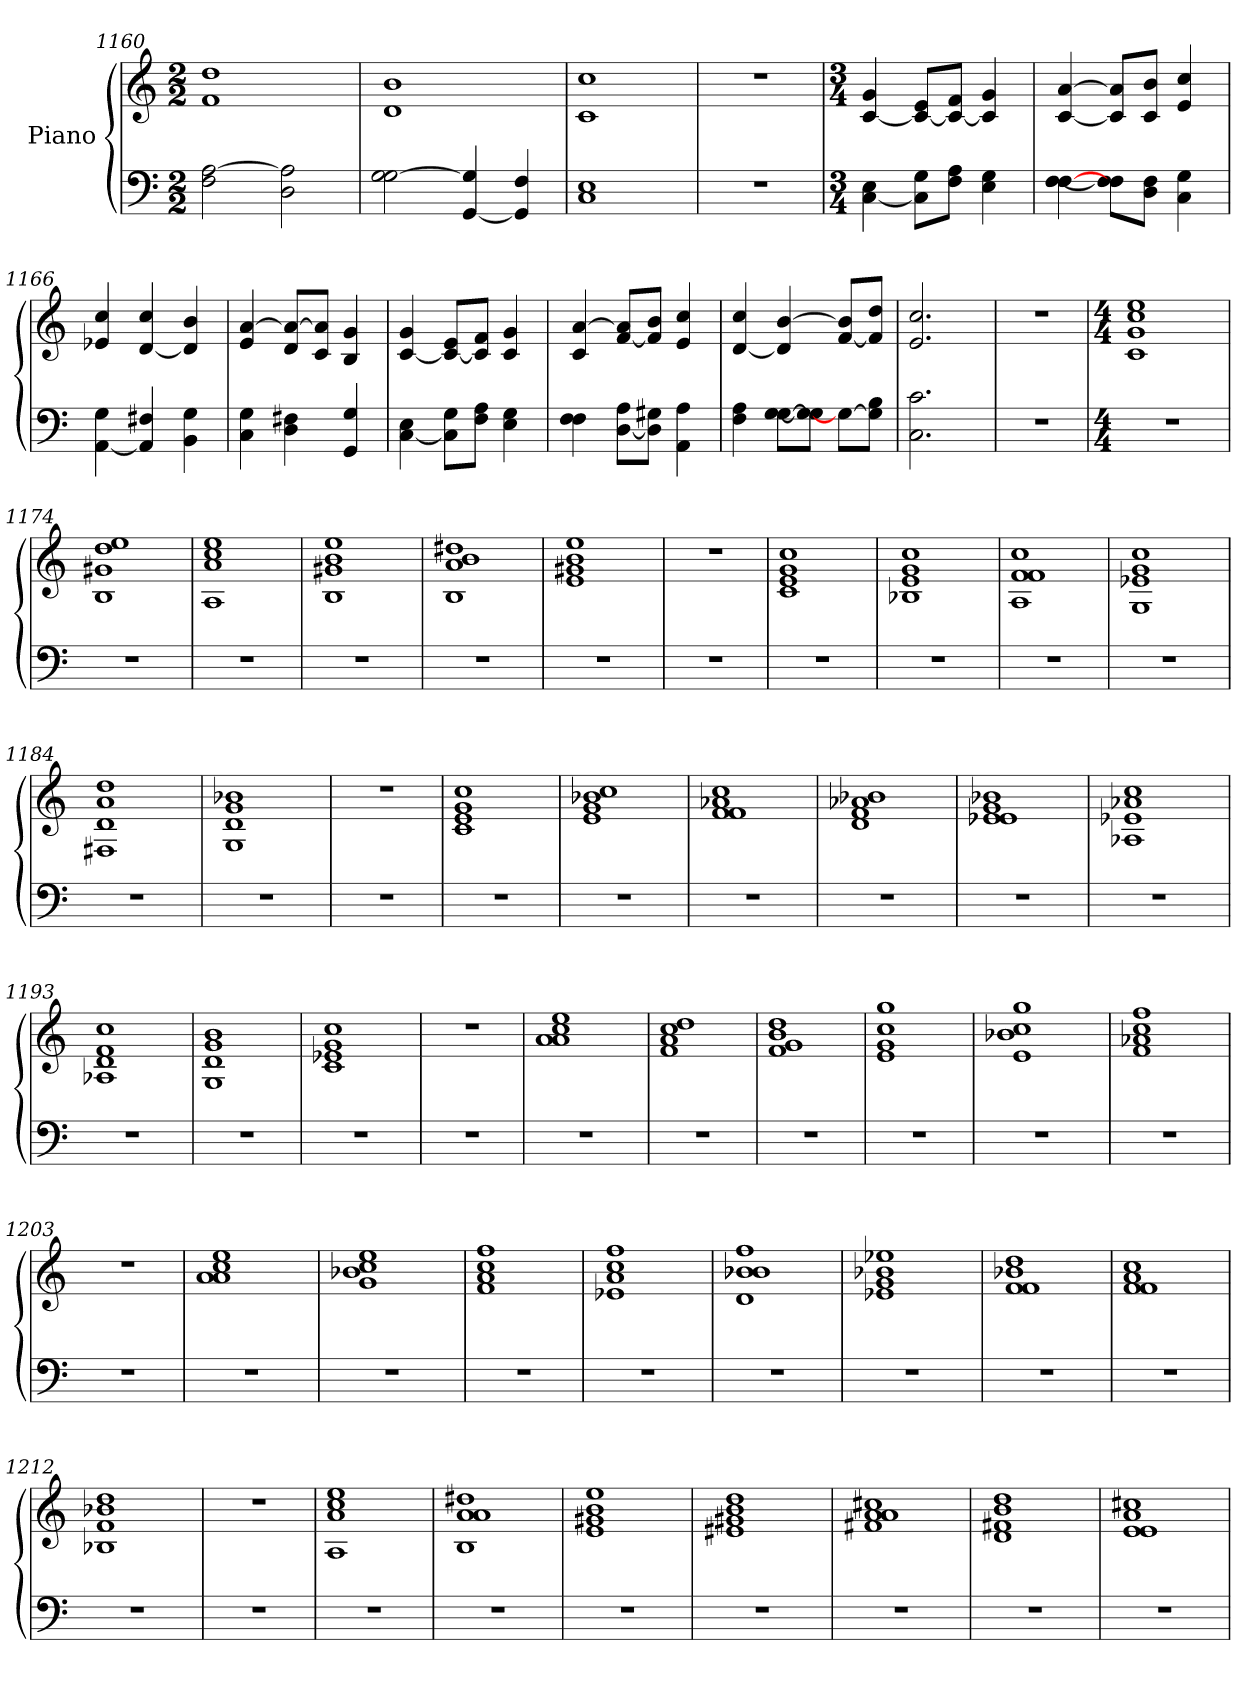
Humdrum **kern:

**kern	**kern
*part1	*part1
*staff2	*staff1
*I"Piano	*
*clefF4	*clefG2
*k[]	*k[]
*C:	*C:
*M2/2	*M2/2
=1160	=1160
2F\ [2A\	1f 1dd
2D\ 2A\]	.
=1161	=1161
2G\ [2G\	1d 1b
[4GG/ 4G/]	.
4GG/] 4F/	.
=1162	=1162
1C 1E	1c 1cc
=1163	=1163
1r	1r
!!LO:LB:g=z
=1164	=1164
*M3/4	*M3/4
[4C\ 4E\	[4c/ 4g/
8C\] 8G\L	8c/_ 8e/L
8F\ 8A\J	8c/_ 8f/J
4E\ 4G\	4c/] 4g/
=1165	=1165
[4F\ [4F\	[4c/ [4a/
8F\] 8F\L	8c/] 8a/]L
8D\ 8F\J	8c/ 8b/J
4C\ 4G\	4e/ 4cc/
=1166	=1166
[4AA\ 4G\	4e-X/ 4cc/
4AA/] 4F#X/	[4d/ 4cc/
4BB\ 4G\	4d/] 4b/
=1167	=1167
4C\ 4G\	4e/ [4a/
4D\ 4F#X\	8d/ 8a/_L
.	8c/ 8a/]J
4GG/ 4G/	4B/ 4g/
=1168	=1168
[4C\ 4E\	[4c/ 4g/
8C\] 8G\L	8c/_ 8e/L
8F\ 8A\J	8c/] 8f/J
4E\ 4G\	4c/ 4g/
!!LO:LB:g=z
=1169	=1169
4F\ 4F\	4c/ [4a/
[8D\ 8A\L	[8f/ 8a/]L
8D\] 8G#X\J	8f/] 8b/J
4AA\ 4A\	4e/ 4cc/
=1170	=1170
4F\ 4A\	[4d/ 4cc/
[8G\ [8G\L	4d/] [4b/
8G\_ 8G\]J	.
[8G\L	[8f/ 8b/]L
8G\] 8B\J	8f/] 8dd/J
=1171	=1171
2.C\ 2.c\	2.e/ 2.cc/
=1172	=1172
2.r	2.r
=1173	=1173
*M4/4	*M4/4
1r	1c 1g 1cc 1ee
=1174	=1174
1r	1B 1g#X 1dd 1ee
=1175	=1175
1r	1A 1a 1cc 1ee
!!LO:PB:g=z
=1176	=1176
1r	1B 1g#X 1b 1ee
=1177	=1177
1r	1B 1a 1b 1dd#X
=1178	=1178
1r	1e 1g#X 1b 1ee
=1179	=1179
1r	1r
=1180	=1180
1r	1c 1e 1g 1cc
=1181	=1181
1r	1B-X 1e 1g 1cc
=1182	=1182
1r	1A 1f 1f 1cc
=1183	=1183
1r	1G 1e-X 1g 1cc
!!LO:LB:g=z
=1184	=1184
1r	1F#X 1d 1a 1dd
=1185	=1185
1r	1G 1d 1g 1b-X
=1186	=1186
1r	1r
=1187	=1187
1r	1c 1e 1g 1cc
=1188	=1188
1r	1e 1g 1b-X 1cc
=1189	=1189
1r	1f 1f 1a-X 1cc
=1190	=1190
1r	1d 1f 1a-X 1b-X
!!LO:LB:g=z
=1191	=1191
1r	1e-X 1e- 1g 1b-X
=1192	=1192
1r	1A-X 1e-X 1a-X 1cc
=1193	=1193
1r	1A-X 1d 1f 1cc
=1194	=1194
1r	1G 1d 1g 1b
=1195	=1195
1r	1c 1e-X 1g 1cc
=1196	=1196
1r	1r
=1197	=1197
1r	1a 1a 1cc 1ee
=1198	=1198
1r	1f 1a 1cc 1dd
!!LO:LB:g=z
=1199	=1199
1r	1f 1g 1b 1dd
=1200	=1200
1r	1e 1g 1cc 1gg
=1201	=1201
1r	1e 1b-X 1cc 1gg
=1202	=1202
1r	1f 1a-X 1cc 1ff
=1203	=1203
1r	1r
=1204	=1204
1r	1a 1a 1cc 1ee
=1205	=1205
1r	1g 1b-X 1cc 1ee
=1206	=1206
1r	1f 1a 1cc 1ff
!!LO:LB:g=z
=1207	=1207
1r	1e-X 1a 1cc 1ff
=1208	=1208
1r	1d 1b-X 1b- 1ff
=1209	=1209
1r	1e-X 1g 1b-X 1ee-X
=1210	=1210
1r	1f 1f 1b-X 1dd
=1211	=1211
1r	1f 1f 1a 1cc
=1212	=1212
1r	1B-X 1f 1b-X 1dd
=1213	=1213
1r	1r
=1214	=1214
1r	1A 1a 1cc 1ee
!!LO:PB:g=z
=1215	=1215
1r	1B 1a 1a 1dd#X
=1216	=1216
1r	1e 1g#X 1b 1ee
=1217	=1217
1r	1e#X 1g#X 1b 1dd
=1218	=1218
1r	1f#X 1a 1a 1cc#X
=1219	=1219
1r	1d 1f#X 1b 1dd
=1220	=1220
1r	1e 1e 1a 1cc#X
=	=
*-	*-
